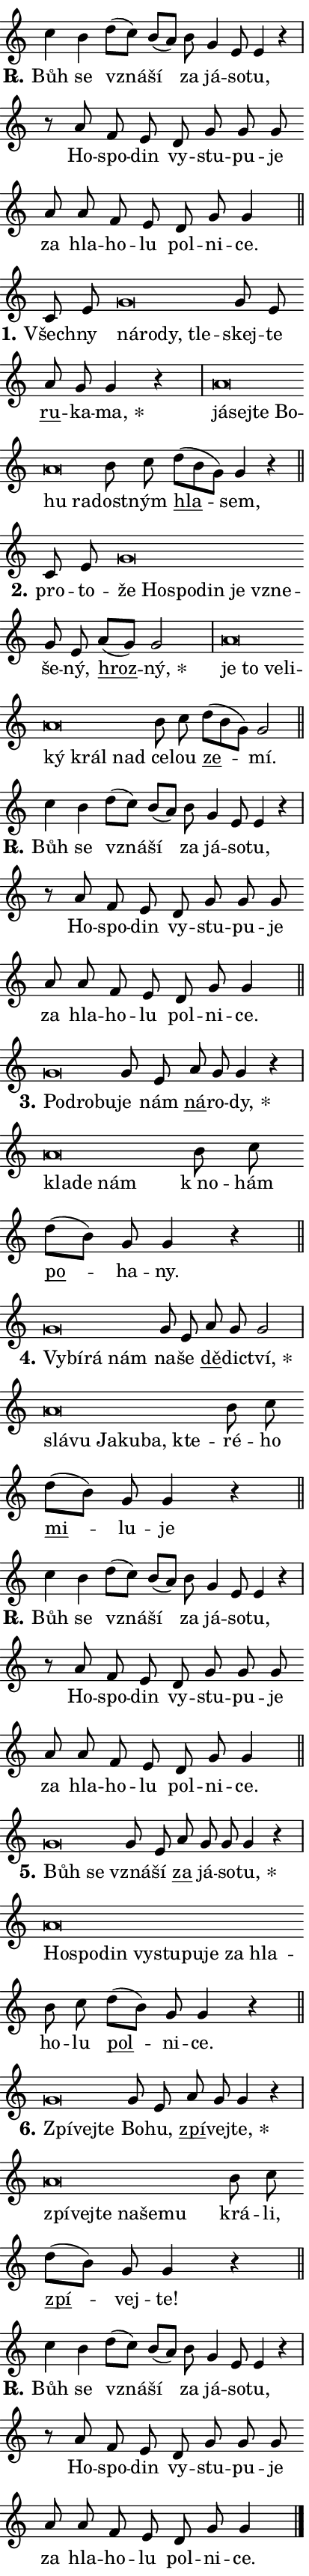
\version "2.24.0"
\header { tagline = "" }
\paper {
  indent = 0\cm
  top-margin = 0\cm
  right-margin = 0.13\cm % to fit lyric hyphens
  bottom-margin = 0\cm
  left-margin = 0\cm
  paper-width = 7\cm
  page-breaking = #ly:one-page-breaking
  system-system-spacing.basic-distance = #11
  score-system-spacing.basic-distance = #11
  ragged-last = ##f
}


%% Author: Thomas Morley
%% https://lists.gnu.org/archive/html/lilypond-user/2020-05/msg00002.html
#(define (line-position grob)
"Returns position of @var[grob} in current system:
   @code{'start}, if at first time-step
   @code{'end}, if at last time-step
   @code{'middle} otherwise
"
  (let* ((col (ly:item-get-column grob))
         (ln (ly:grob-object col 'left-neighbor))
         (rn (ly:grob-object col 'right-neighbor))
         (col-to-check-left (if (ly:grob? ln) ln col))
         (col-to-check-right (if (ly:grob? rn) rn col))
         (break-dir-left
           (and
             (ly:grob-property col-to-check-left 'non-musical #f)
             (ly:item-break-dir col-to-check-left)))
         (break-dir-right
           (and
             (ly:grob-property col-to-check-right 'non-musical #f)
             (ly:item-break-dir col-to-check-right))))
        (cond ((eqv? 1 break-dir-left) 'start)
              ((eqv? -1 break-dir-right) 'end)
              (else 'middle))))

#(define (tranparent-at-line-position vctor)
  (lambda (grob)
  "Relying on @code{line-position} select the relevant enry from @var{vctor}.
Used to determine transparency,"
    (case (line-position grob)
      ((end) (not (vector-ref vctor 0)))
      ((middle) (not (vector-ref vctor 1)))
      ((start) (not (vector-ref vctor 2))))))

noteHeadBreakVisibility =
#(define-music-function (break-visibility)(vector?)
"Makes @code{NoteHead}s transparent relying on @var{break-visibility}"
#{
  \override NoteHead.transparent =
    #(tranparent-at-line-position break-visibility)
#})

#(define delete-ledgers-for-transparent-note-heads
  (lambda (grob)
    "Reads whether a @code{NoteHead} is transparent.
If so this @code{NoteHead} is removed from @code{'note-heads} from
@var{grob}, which is supposed to be @code{LedgerLineSpanner}.
As a result ledgers are not printed for this @code{NoteHead}"
    (let* ((nhds-array (ly:grob-object grob 'note-heads))
           (nhds-list
             (if (ly:grob-array? nhds-array)
                 (ly:grob-array->list nhds-array)
                 '()))
           ;; Relies on the transparent-property being done before
           ;; Staff.LedgerLineSpanner.after-line-breaking is executed.
           ;; This is fragile ...
           (to-keep
             (remove
               (lambda (nhd)
                 (ly:grob-property nhd 'transparent #f))
               nhds-list)))
      ;; TODO find a better method to iterate over grob-arrays, similiar
      ;; to filter/remove etc for lists
      ;; For now rebuilt from scratch
      (set! (ly:grob-object grob 'note-heads)  '())
      (for-each
        (lambda (nhd)
          (ly:pointer-group-interface::add-grob grob 'note-heads nhd))
        to-keep))))

squashNotes = {
  \override NoteHead.X-extent = #'(-0.2 . 0.2)
  \override NoteHead.Y-extent = #'(-0.75 . 0)
  \override NoteHead.stencil =
    #(lambda (grob)
       (let ((pos (ly:grob-property grob 'staff-position)))
         (begin
           (if (< pos -7) (display "ERROR: Lower brevis then expected\n") (display "OK: Expected brevis position\n"))
           (if (<= pos -6) ly:text-interface::print ly:note-head::print))))
}
unSquashNotes = {
  \revert NoteHead.X-extent
  \revert NoteHead.Y-extent
  \revert NoteHead.stencil
}

hideNotes = \noteHeadBreakVisibility #begin-of-line-visible
unHideNotes = \noteHeadBreakVisibility #all-visible

% work-around for resetting accidentals
% https://lilypond.org/doc/v2.23/Documentation/notation/displaying-rhythms#unmetered-music
cadenzaMeasure = {
  \cadenzaOff
  \partial 1024 s1024
  \cadenzaOn
}

#(define-markup-command (accent layout props text) (markup?)
  "Underline accented syllable"
  (interpret-markup layout props
    #{\markup \override #'(offset . 4.3) \underline { #text }#}))

responsum = \markup \concat {
  "R" \hspace #-1.05 \path #0.1 #'((moveto 0 0.07) (lineto 0.9 0.8)) \hspace #0.05 "."
}

spaceSize = #0.6828661417322834 % exact space size for TeX Gyre Schola

\layout {
  \context {
    \Staff
    \remove "Time_signature_engraver"
    \override LedgerLineSpanner.after-line-breaking = #delete-ledgers-for-transparent-note-heads
  }
  \context {
    \Lyrics {
      \override LyricSpace.minimum-distance = \spaceSize
      \override LyricText.font-name = #"TeX Gyre Schola"
      \override LyricText.font-size = 1
      \override StanzaNumber.font-name = #"TeX Gyre Schola Bold"
      \override StanzaNumber.font-size = 1
    }
  }
  \context {
    \Score 
    \override NoteHead.text =
      #(lambda (grob) 
        (let ((pos (ly:grob-property grob 'staff-position)))
          #{\markup {
            \combine
              \halign #-0.55 \raise #(if (= pos -6) 0 0.5) \override #'(thickness . 2) \draw-line #'(3.2 . 0)
              \musicglyph "noteheads.sM1"
          }#}))
  }
}

% magnetic-lyrics.ily
%
%   written by
%     Jean Abou Samra <jean@abou-samra.fr>
%     Werner Lemberg <wl@gnu.org>
%
%   adapted by
%     Jiri Hon <jiri.hon@gmail.com>
%
% Version 2022-Apr-15

% https://www.mail-archive.com/lilypond-user@gnu.org/msg149350.html

#(define (Left_hyphen_pointer_engraver context)
   "Collect syllable-hyphen-syllable occurrences in lyrics and store
them in properties.  This engraver only looks to the left.  For
example, if the lyrics input is @code{foo -- bar}, it does the
following.

@itemize @bullet
@item
Set the @code{text} property of the @code{LyricHyphen} grob between
@q{foo} and @q{bar} to @code{foo}.

@item
Set the @code{left-hyphen} property of the @code{LyricText} grob with
text @q{foo} to the @code{LyricHyphen} grob between @q{foo} and
@q{bar}.
@end itemize

Use this auxiliary engraver in combination with the
@code{lyric-@/text::@/apply-@/magnetic-@/offset!} hook."
   (let ((hyphen #f)
         (text #f))
     (make-engraver
      (acknowledgers
       ((lyric-syllable-interface engraver grob source-engraver)
        (set! text grob)))
      (end-acknowledgers
       ((lyric-hyphen-interface engraver grob source-engraver)
        ;(when (not (grob::has-interface grob 'lyric-space-interface))
          (set! hyphen grob)));)
      ((stop-translation-timestep engraver)
       (when (and text hyphen)
         (ly:grob-set-object! text 'left-hyphen hyphen))
       (set! text #f)
       (set! hyphen #f)))))

#(define (lyric-text::apply-magnetic-offset! grob)
   "If the space between two syllables is less than the value in
property @code{LyricText@/.details@/.squash-threshold}, move the right
syllable to the left so that it gets concatenated with the left
syllable.

Use this function as a hook for
@code{LyricText@/.after-@/line-@/breaking} if the
@code{Left_@/hyphen_@/pointer_@/engraver} is active."
   (let ((hyphen (ly:grob-object grob 'left-hyphen #f)))
     (when hyphen
       (let ((left-text (ly:spanner-bound hyphen LEFT)))
         (when (grob::has-interface left-text 'lyric-syllable-interface)
           (let* ((common (ly:grob-common-refpoint grob left-text X))
                  (this-x-ext (ly:grob-extent grob common X))
                  (left-x-ext
                   (begin
                     ;; Trigger magnetism for left-text.
                     (ly:grob-property left-text 'after-line-breaking)
                     (ly:grob-extent left-text common X)))
                  ;; `delta` is the gap width between two syllables.
                  (delta (- (interval-start this-x-ext)
                            (interval-end left-x-ext)))
                  (details (ly:grob-property grob 'details))
                  (threshold (assoc-get 'squash-threshold details 0.2)))
             (when (< delta threshold)
               (let* (;; We have to manipulate the input text so that
                      ;; ligatures crossing syllable boundaries are not
                      ;; disabled.  For languages based on the Latin
                      ;; script this is essentially a beautification.
                      ;; However, for non-Western scripts it can be a
                      ;; necessity.
                      (lt (ly:grob-property left-text 'text))
                      (rt (ly:grob-property grob 'text))
                      (is-space (grob::has-interface hyphen 'lyric-space-interface))
                      (space (if is-space " " ""))
                      (extra-delta (if is-space spaceSize 0))
                      ;; Append new syllable.
                      (ltrt-space (if (and (string? lt) (string? rt))
                                (string-append lt space rt)
                                (make-concat-markup (list lt space rt))))
                      ;; Right-align `ltrt` to the right side.
                      (ltrt-space-markup (grob-interpret-markup
                               grob
                               (make-translate-markup
                                (cons (interval-length this-x-ext) 0)
                                (make-right-align-markup ltrt-space)))))
                 (begin
                   ;; Don't print `left-text`.
                   (ly:grob-set-property! left-text 'stencil #f)
                   ;; Set text and stencil (which holds all collected
                   ;; syllables so far) and shift it to the left.
                   (ly:grob-set-property! grob 'text ltrt-space)
                   (ly:grob-set-property! grob 'stencil ltrt-space-markup)
                   (ly:grob-translate-axis! grob (- (- delta extra-delta)) X))))))))))


#(define (lyric-hyphen::displace-bounds-first grob)
   ;; Make very sure this callback isn't triggered too early.
   (let ((left (ly:spanner-bound grob LEFT))
         (right (ly:spanner-bound grob RIGHT)))
     (ly:grob-property left 'after-line-breaking)
     (ly:grob-property right 'after-line-breaking)
     (ly:lyric-hyphen::print grob)))

squashThreshold = #0.4

\layout {
  \context {
    \Lyrics
    \consists #Left_hyphen_pointer_engraver
    \override LyricText.after-line-breaking =
      #lyric-text::apply-magnetic-offset!
    \override LyricHyphen.stencil = #lyric-hyphen::displace-bounds-first
    \override LyricText.details.squash-threshold = \squashThreshold
    \override LyricHyphen.minimum-distance = 0
    \override LyricHyphen.minimum-length = \squashThreshold
  }
}

squashText = \override LyricText.details.squash-threshold = 9999
unSquashText = \override LyricText.details.squash-threshold = \squashThreshold

leftText = \override LyricText.self-alignment-X = #LEFT
unLeftText = \revert LyricText.self-alignment-X

starOffset = #(lambda (grob) 
                (let ((x_offset (ly:self-alignment-interface::aligned-on-x-parent grob)))
                  (if (= x_offset 0) 0 (+ x_offset 1.2))))

star = #(define-music-function (syllable)(string?)
"Append star separator at the end of a syllable"
#{
  \once \override LyricText.X-offset = #starOffset
  \lyricmode { \markup {
    #syllable
    \override #'((font-name . "TeX Gyre Schola Bold")) \hspace #0.2 \lower #0.65 \larger "*"
  } }
#})

starAccent = #(define-music-function (syllable)(string?)
"Append star separator at the end of a syllable and make accent"
#{
  \once \override LyricText.X-offset = #starOffset
  \lyricmode { \markup {
    \accent #syllable
    \override #'((font-name . "TeX Gyre Schola Bold")) \hspace #0.2 \lower #0.65 \larger "*"
  } }
#})

breath = #(define-music-function (syllable)(string?)
"Append breathing indicator at the end of a syllable"
#{
  \lyricmode { \markup { #syllable "+" } }
#})

optionalBreath = #(define-music-function (syllable)(string?)
"Append optional breathing indicator at the end of a syllable"
#{
  \lyricmode { \markup { #syllable "(+)" } }
#})


\score {
    <<
        \new Voice = "melody" { \cadenzaOn \key c \major \relative { c''4 b d8[( c)] b[( a)] \bar "" b g4 e8 e4 r \cadenzaMeasure \bar "|" r8 a f e \bar "" d g g g \bar "" a a f e d g g4 \cadenzaMeasure \bar "||" \break } }
        \new Lyrics \lyricsto "melody" { \lyricmode { \set stanza = \responsum
Bůh se vzná -- ší za já -- so -- tu, Ho -- spo -- din vy -- stu -- pu -- je za hla -- ho -- lu pol -- ni -- ce. } }
    >>
    \layout {}
}

\score {
    <<
        \new Voice = "melody" { \cadenzaOn \key c \major \relative { c'8 e \squashNotes g\breve*1/16 \hideNotes \breve*1/16 \bar "" \breve*1/16 \breve*1/16 \bar "" \unHideNotes \unSquashNotes g8 e \bar "" a g g4 r \cadenzaMeasure \bar "|" \squashNotes a\breve*1/16 \hideNotes \breve*1/16 \bar "" \breve*1/16 \bar "" \breve*1/16 \bar "" \breve*1/16 \breve*1/16 \bar "" \unHideNotes \unSquashNotes b8 c \bar "" d[( b g)] g4 r \cadenzaMeasure \bar "||" \break } }
        \new Lyrics \lyricsto "melody" { \lyricmode { \set stanza = "1."
Všech -- ny \leftText ná -- \squashText ro -- dy, tle -- \unLeftText \unSquashText skej -- te \markup \accent ru -- ka -- \star ma, \leftText já -- \squashText sej -- te Bo -- hu ra -- \unLeftText \unSquashText dost -- ným \markup \accent hla -- sem, } }
    >>
    \layout {}
}

\score {
    <<
        \new Voice = "melody" { \cadenzaOn \key c \major \relative { c'8 e \squashNotes g\breve*1/16 \hideNotes \breve*1/16 \bar "" \breve*1/16 \bar "" \breve*1/16 \bar "" \breve*1/16 \breve*1/16 \bar "" \unHideNotes \unSquashNotes g8 e \bar "" a[( g)] g2 \cadenzaMeasure \bar "|" \squashNotes a\breve*1/16 \hideNotes \breve*1/16 \bar "" \breve*1/16 \bar "" \breve*1/16 \bar "" \breve*1/16 \bar "" \breve*1/16 \breve*1/16 \bar "" \unHideNotes \unSquashNotes b8 c \bar "" d[( b g)] g2 \cadenzaMeasure \bar "||" \break } }
        \new Lyrics \lyricsto "melody" { \lyricmode { \set stanza = "2."
pro -- to -- \leftText že \squashText Ho -- spo -- din je vzne -- \unLeftText \unSquashText še -- ný, \markup \accent hroz -- \star ný, \leftText je \squashText to ve -- li -- ký král nad \unLeftText \unSquashText ce -- lou \markup \accent ze -- mí. } }
    >>
    \layout {}
}

\score {
    <<
        \new Voice = "melody" { \cadenzaOn \key c \major \relative { c''4 b d8[( c)] b[( a)] \bar "" b g4 e8 e4 r \cadenzaMeasure \bar "|" r8 a f e \bar "" d g g g \bar "" a a f e d g g4 \cadenzaMeasure \bar "||" \break } }
        \new Lyrics \lyricsto "melody" { \lyricmode { \set stanza = \responsum
Bůh se vzná -- ší za já -- so -- tu, Ho -- spo -- din vy -- stu -- pu -- je za hla -- ho -- lu pol -- ni -- ce. } }
    >>
    \layout {}
}

\score {
    <<
        \new Voice = "melody" { \cadenzaOn \key c \major \relative { \squashNotes g'\breve*1/16 \hideNotes \breve*1/16 \breve*1/16 \bar "" \unHideNotes \unSquashNotes g8 e \bar "" a g g4 r \cadenzaMeasure \bar "|" \squashNotes a\breve*1/16 \hideNotes \breve*1/16 \breve*1/16 \bar "" \unHideNotes \unSquashNotes b8 c \bar "" d[( b)] g g4 r \cadenzaMeasure \bar "||" \break } }
        \new Lyrics \lyricsto "melody" { \lyricmode { \set stanza = "3."
\leftText Po -- \squashText dro -- bu -- \unLeftText \unSquashText je nám \markup \accent ná -- ro -- \star dy, \leftText kla -- \squashText de nám \unLeftText \unSquashText "k no" -- hám \markup \accent po -- ha -- ny. } }
    >>
    \layout {}
}

\score {
    <<
        \new Voice = "melody" { \cadenzaOn \key c \major \relative { \squashNotes g'\breve*1/16 \hideNotes \breve*1/16 \bar "" \breve*1/16 \breve*1/16 \bar "" \unHideNotes \unSquashNotes g8 e \bar "" a g g2 \cadenzaMeasure \bar "|" \squashNotes a\breve*1/16 \hideNotes \breve*1/16 \bar "" \breve*1/16 \bar "" \breve*1/16 \bar "" \breve*1/16 \breve*1/16 \bar "" \unHideNotes \unSquashNotes b8 c \bar "" d[( b)] g g4 r \cadenzaMeasure \bar "||" \break } }
        \new Lyrics \lyricsto "melody" { \lyricmode { \set stanza = "4."
\leftText Vy -- \squashText bí -- rá nám \unLeftText \unSquashText na -- še \markup \accent dě -- dic -- \star tví, \leftText slá -- \squashText vu Ja -- ku -- ba, kte -- \unLeftText \unSquashText ré -- ho \markup \accent mi -- lu -- je } }
    >>
    \layout {}
}

\score {
    <<
        \new Voice = "melody" { \cadenzaOn \key c \major \relative { c''4 b d8[( c)] b[( a)] \bar "" b g4 e8 e4 r \cadenzaMeasure \bar "|" r8 a f e \bar "" d g g g \bar "" a a f e d g g4 \cadenzaMeasure \bar "||" \break } }
        \new Lyrics \lyricsto "melody" { \lyricmode { \set stanza = \responsum
Bůh se vzná -- ší za já -- so -- tu, Ho -- spo -- din vy -- stu -- pu -- je za hla -- ho -- lu pol -- ni -- ce. } }
    >>
    \layout {}
}

\score {
    <<
        \new Voice = "melody" { \cadenzaOn \key c \major \relative { \squashNotes g'\breve*1/16 \hideNotes \breve*1/16 \bar "" \unHideNotes \unSquashNotes g8 e \bar "" a g g g4 r \cadenzaMeasure \bar "|" \squashNotes a\breve*1/16 \hideNotes \breve*1/16 \bar "" \breve*1/16 \bar "" \breve*1/16 \bar "" \breve*1/16 \bar "" \breve*1/16 \bar "" \breve*1/16 \bar "" \breve*1/16 \breve*1/16 \bar "" \unHideNotes \unSquashNotes b8 c \bar "" d[( b)] g g4 r \cadenzaMeasure \bar "||" \break } }
        \new Lyrics \lyricsto "melody" { \lyricmode { \set stanza = "5."
\leftText Bůh \squashText se \unLeftText \unSquashText vzná -- ší \markup \accent za já -- so -- \star tu, \leftText Ho -- \squashText spo -- din vy -- stu -- pu -- je za hla -- \unLeftText \unSquashText ho -- lu \markup \accent pol -- ni -- ce. } }
    >>
    \layout {}
}

\score {
    <<
        \new Voice = "melody" { \cadenzaOn \key c \major \relative { \squashNotes g'\breve*1/16 \hideNotes \breve*1/16 \breve*1/16 \bar "" \unHideNotes \unSquashNotes g8 e \bar "" a g g4 r \cadenzaMeasure \bar "|" \squashNotes a\breve*1/16 \hideNotes \breve*1/16 \bar "" \breve*1/16 \bar "" \breve*1/16 \bar "" \breve*1/16 \breve*1/16 \bar "" \unHideNotes \unSquashNotes b8 c \bar "" d[( b)] g g4 r \cadenzaMeasure \bar "||" \break } }
        \new Lyrics \lyricsto "melody" { \lyricmode { \set stanza = "6."
\leftText Zpí -- \squashText vej -- te \unLeftText \unSquashText Bo -- hu, \markup \accent zpí -- vej -- \star te, \leftText zpí -- \squashText vej -- te na -- še -- mu \unLeftText \unSquashText krá -- li, \markup \accent zpí -- vej -- te! } }
    >>
    \layout {}
}

\score {
    <<
        \new Voice = "melody" { \cadenzaOn \key c \major \relative { c''4 b d8[( c)] b[( a)] \bar "" b g4 e8 e4 r \cadenzaMeasure \bar "|" r8 a f e \bar "" d g g g \bar "" a a f e d g g4 \cadenzaMeasure \bar "||" \break } \bar "|." }
        \new Lyrics \lyricsto "melody" { \lyricmode { \set stanza = \responsum
Bůh se vzná -- ší za já -- so -- tu, Ho -- spo -- din vy -- stu -- pu -- je za hla -- ho -- lu pol -- ni -- ce. } }
    >>
    \layout {}
}
